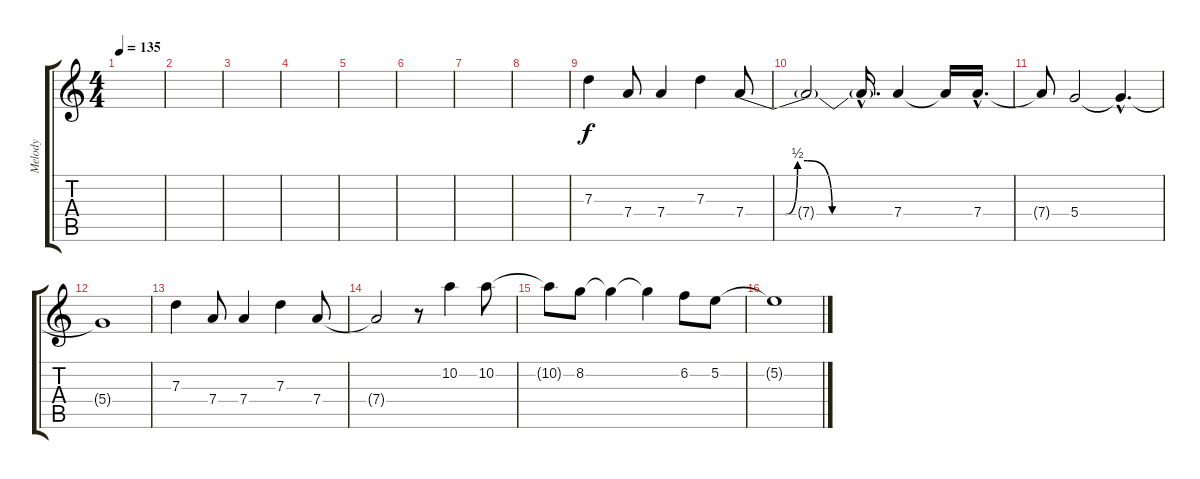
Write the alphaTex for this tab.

\track ("Melody" "Melody") {instrument distortionguitar}
\staff {score tabs}
\tuning (E4 B3 G3 D3 A2 D2) {hide}
\ts (4 4)
\tempo 135
\clef g2
\ks c
|
|
|
|
|
|
|
|
7.3.4 7.4.8 7.4.4 7.3.4 7.4{be (custom 0 0 16 0 21 2 25 2 35 0 60 0)}.8 |
7.4{t}.2 7.4{hac t}.16{d} 7.4.4 7.4{t}.16 7.4{hac}.16{d} |
7.4{t}.8 5.4.2 5.4{hac t}.4{d} |
5.4{t}.1 |
7.3.4 7.4.8 7.4.4 7.3.4 7.4.8 |
7.4{t}.2 r.8 10.2.4 10.2.8 |
10.2{t}.8 8.2.8 8.2{t}.4 8.2{t}.4 6.2.8 5.2.8 |
5.2{t}.1
